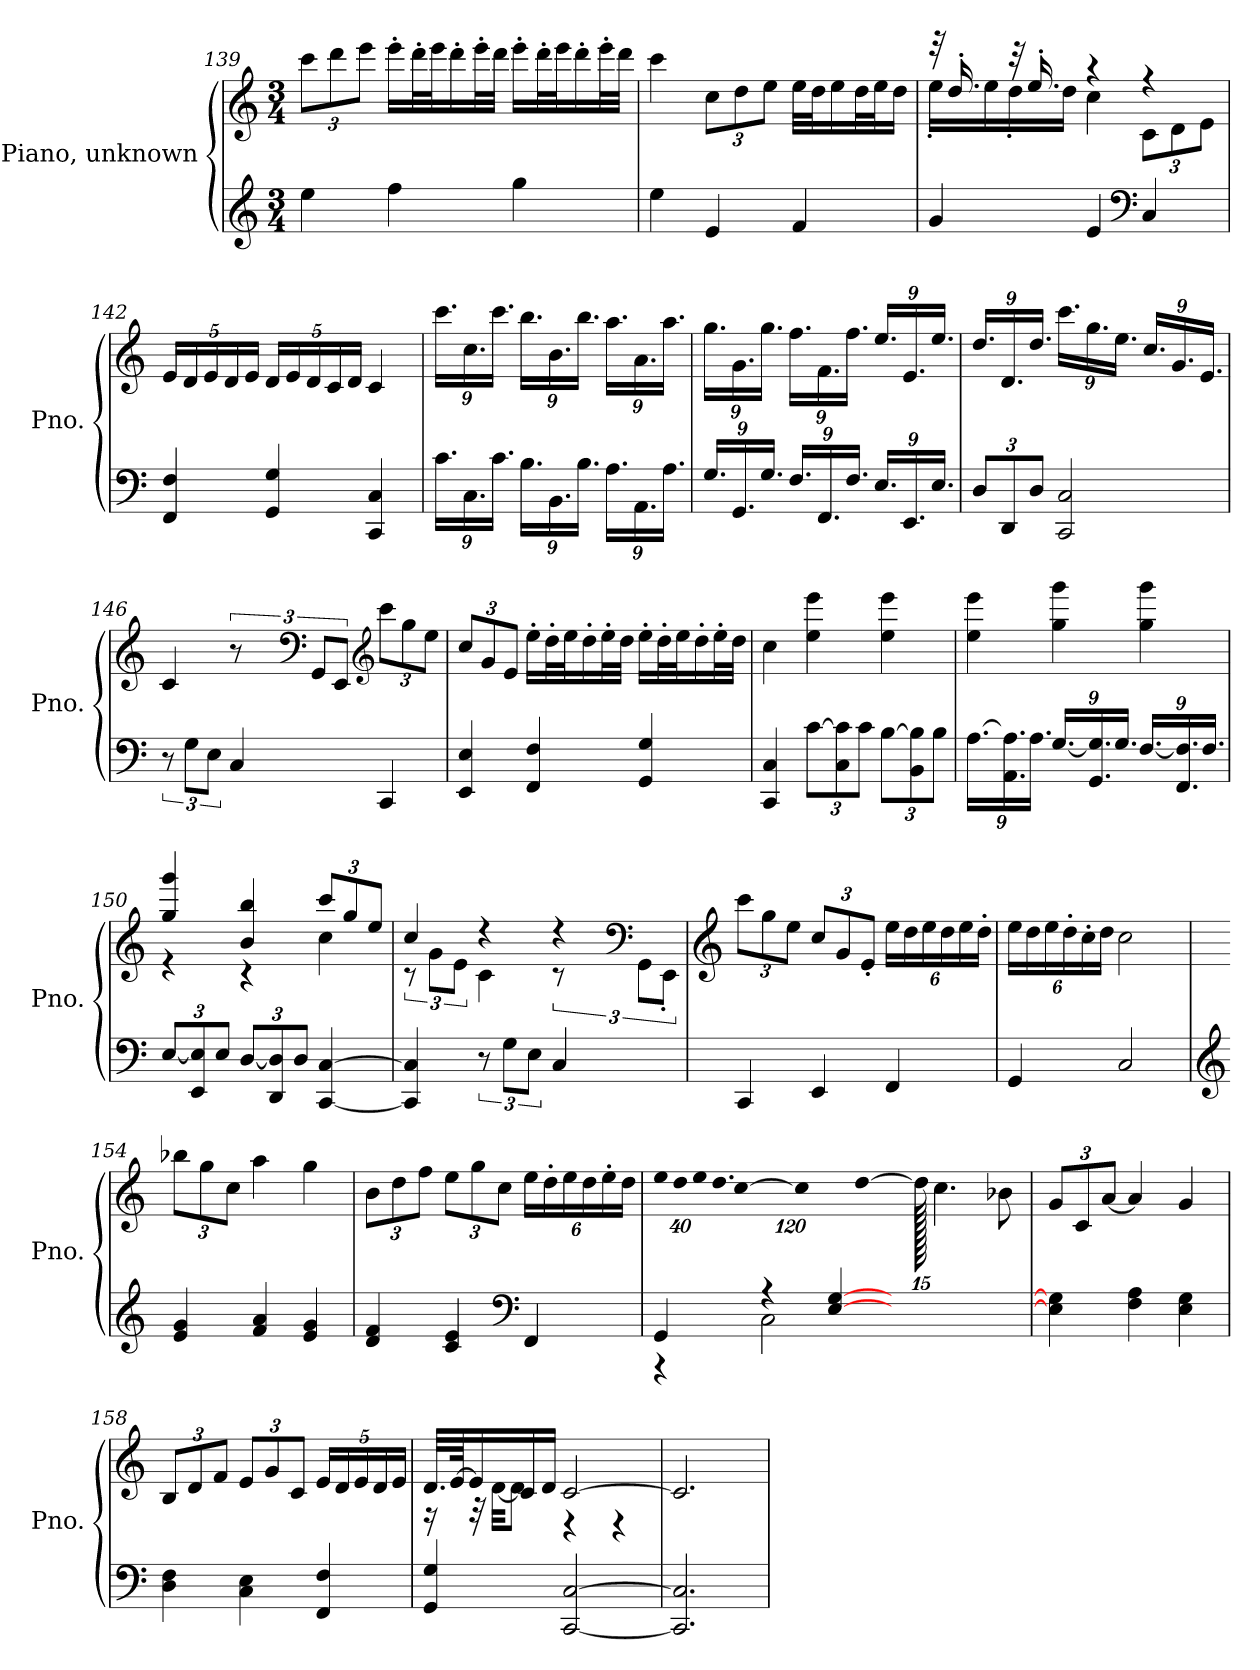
**kern	**kern
*part1	*part1
*staff2	*staff1
*I"Piano, unknown	*
*I'Pno.	*
!!LO:LB:g=z
*clefG2	*clefG2
*k[]	*k[]
*M3/4	*M3/4
*	*Xbrackettup
=139	=139
4ee\	12ccc\L
.	12ddd\
.	12eee\J
4ff\	16eee'\LL
.	32ddd'\L
.	32eee\J
.	16ddd'\
.	32eee'\L
.	32ddd\JJJ
4gg\	16eee'\LL
.	32ddd'\L
.	32eee\J
.	16ddd'\
.	32eee'\L
.	32ddd\JJJ
=140	=140
4ee\	4ccc\
4e/	12cc\L
.	12dd\
.	12ee\J
4f/	32ee\LLL
.	32dd\J
.	16ee\
.	32dd\L
.	32ee\J
.	16dd\JJ
=141	=141
*	*^
4g/	32r	16ee'\LL
.	16.dd'/	.
.	.	16ee\
.	32r	16dd'\
.	16.ee'/	.
.	.	16dd\JJ
4e/	4r	4cc\
*clefF4	*	*
4C/	4r	12c\L
.	.	12d\
.	.	12e\J
*	*v	*v
!!LO:LB:g=z
=142	=142
4FF/ 4F/	20e/LL
.	20d/
.	20e/
.	20d/
.	20e/JJ
4GG/ 4G/	20d/LL
.	20e/
.	20d/
.	20c/
.	20d/JJ
4CC/ 4C/	4c/
=143	=143
*Xbrackettup	*
18.c\LL	18.ccc\LL
18.C\	18.cc\
18.c\JJ	18.ccc\JJ
18.B\LL	18.bb\LL
18.BB\	18.b\
18.B\JJ	18.bb\JJ
18.A\LL	18.aa\LL
18.AA\	18.a\
18.A\JJ	18.aa\JJ
=144	=144
18.G/LL	18.gg\LL
18.GG/	18.g\
18.G/JJ	18.gg\JJ
18.F/LL	18.ff\LL
18.FF/	18.f\
18.F/JJ	18.ff\JJ
18.E/LL	18.ee/LL
18.EE/	18.e/
18.E/JJ	18.ee/JJ
!!LO:LB:g=z
=145	=145
12D/L	18.dd/LL
12DD/	18.d/
12D/J	18.dd/JJ
2CC/ 2C/	18.ccc\LL
.	18.gg\
.	18.ee\JJ
.	18.cc/LL
.	18.g/
.	18.e/JJ
=146	=146
*brackettup	*
12r	4c/
12G\L	.
12E\J	.
*	*brackettup
4C/	12r
*	*clefF4
.	12GG/L
.	12EE/J
*	*clefG2
*	*Xbrackettup
4CC/	12ccc\L
.	12gg\
.	12ee\J
=147	=147
4EE/ 4E/	12cc/L
.	12g/
.	12e/J
4FF/ 4F/	16ee'\LL
.	32dd'\L
.	32ee\J
.	16dd'\
.	32ee'\L
.	32dd\JJJ
4GG/ 4G/	16ee'\LL
.	32dd'\L
.	32ee\J
.	16dd'\
.	32ee'\L
.	32dd\JJJ
!!LO:LB:g=z
=148	=148
4CC/ 4C/	4cc\
*Xbrackettup	*
[12c\L	4ee\ 4eee\
12C\ 12c\]	.
12c\J	.
[12B\L	4ee\ 4eee\
12BB\ 12B\]	.
12B\J	.
=149	=149
[18.A\LL	4ee\ 4eee\
18.AA\ 18.A\]	.
18.A\JJ	.
[18.G/LL	4gg\ 4ggg\
18.GG/ 18.G/]	.
18.G/JJ	.
[18.F/LL	4gg\ 4ggg\
18.FF/ 18.F/]	.
18.F/JJ	.
=150	=150
*	*^
[12E/L	4gg/ 4ggg/	4r
12EE/ 12E/]	.	.
12E/J	.	.
[12D/L	4b/ 4bb/	4r
12DD/ 12D/]	.	.
12D/J	.	.
[4CC/ [4C/	12ccc/L	4cc\
.	12gg/	.
.	12ee/J	.
=151	=151	=151
*	*	*brackettup
4CC/] 4C/]	4cc/	12r
.	.	12g\L
.	.	12e\J
*brackettup	*	*
12r	4r	4c\
12G\L	.	.
12E\J	.	.
4C/	4r	12r
*	*clefF4	*
.	.	12GG\L
.	.	12EE'\J
*	*v	*v
!!LO:PB:g=z
=152	=152
*	*clefG2
*	*Xbrackettup
4CC/	12ccc\L
.	12gg\
.	12ee\J
4EE/	12cc/L
.	12g/
.	12e'/J
4FF/	24ee\LL
.	24dd\
.	24ee\
.	24dd\
.	24ee\
.	24dd'\JJ
=153	=153
4GG/	24ee\LL
.	24dd\
.	24ee\
.	24dd'\
.	24cc'\
.	24dd\JJ
2C/	2cc\
=154	=154
*clefG2	*
4e/ 4g/	12bb-X\L
.	12gg\
.	12cc\J
4f/ 4a/	4aa\
4e/ 4g/	4gg\
=155	=155
4d/ 4f/	12b\L
.	12dd\
.	12ff\J
4c/ 4e/	12ee\L
.	12gg\
.	12cc\J
*clefF4	*
4FF/	24ee\LL
.	24dd'\
.	24ee\
.	24dd\
.	24ee'\
.	24dd\JJ
!!LO:LB:g=z
=156	=156
*^	*
!	!	!LO:N:vis=32
4GG/	4r	640%23ee\LLL
!	!	!LO:N:vis=32
.	.	640%23dd\
!	!	!LO:N:vis=32
.	.	640%23ee\
!	!	!LO:N:vis=32.
.	.	1920%103dd\
!	!	!LO:N:vis=64
.	.	[960%17cc\L
!	!	!LO:N:vis=64
.	.	960%17cc\J]
.	.	[320%17dd\JJ
4r	2C\	1920dd\]
.	.	4.cc\
[4E/ [4G/	.	.
.	.	8b-X\
1920ryy	1920ryy	.
*v	*v	*
=157	=157
4E\] 4G\]	12g/L
.	12c/
.	[12a/J
4F\ 4A\	4a/]
4E\ 4G\	4g/
=158	=158
4D\ 4F\	12B/L
.	12d/
.	12f/J
4C\ 4E\	12e/L
.	12g/
.	12c/J
4FF/ 4F/	20e/LL
.	20d/
.	20e/
.	20d/
.	20e/JJ
=159	=159
*	*^
4GG/ 4G/	32.d/LLL	16r
.	[64e/JK	.
.	16e/]	32r
.	.	[32d\KKL
.	16c/	8d\J]
.	16d/JJ	.
[2CC/ [2C/	[2c/	4r
.	.	4r
*	*v	*v
=160	=160
2.CC/] 2.C/]	2.c/]
=	=
*-	*-
